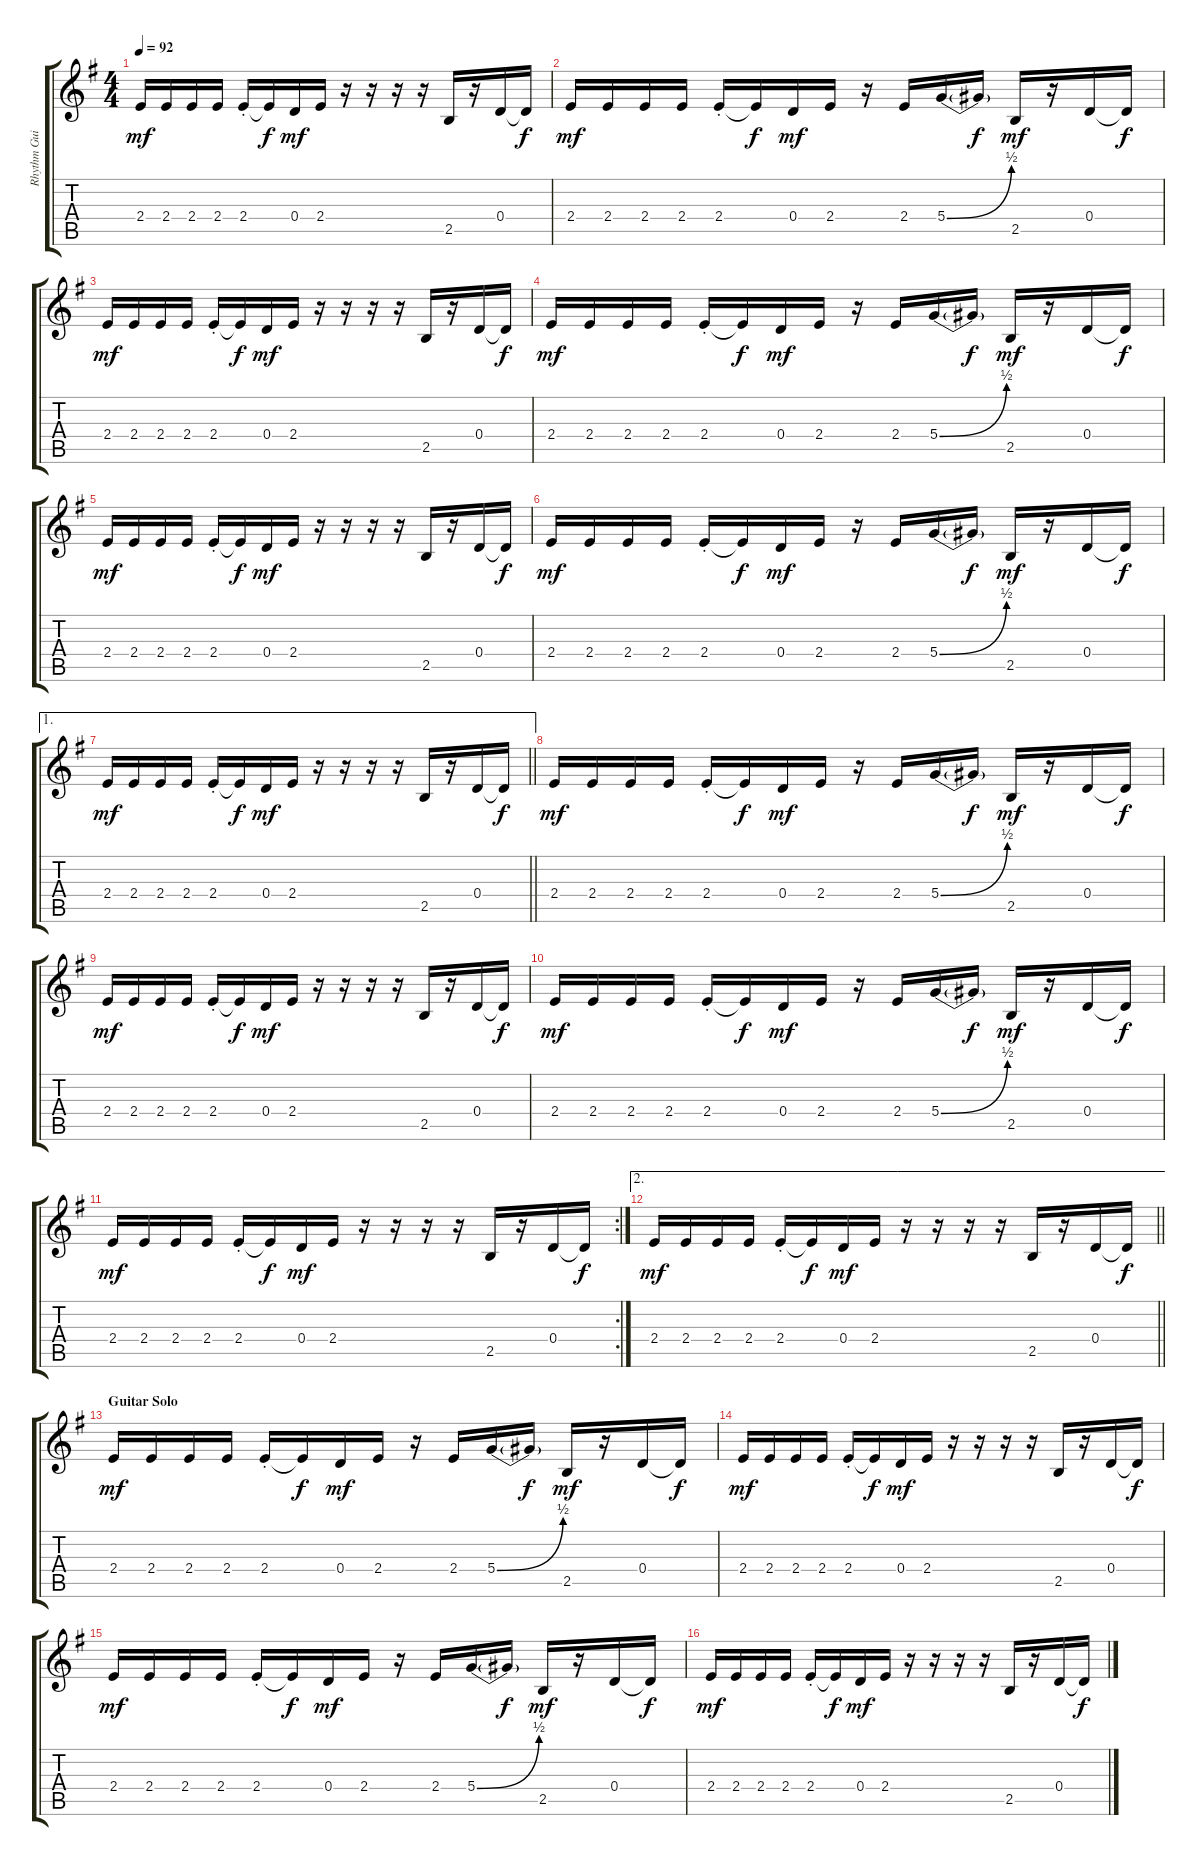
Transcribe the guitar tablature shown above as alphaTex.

\track ("Rhythm Guitar 1" "Rhythm Gui") {instrument distortionguitar}
\staff {score tabs}
\tuning (E4 B3 G3 D3 A2 E2) {hide}
\ts (4 4)
\tempo 92
\clef g2
\ks g
2.4.16{dy mf} 2.4.16 2.4.16 2.4.16 2.4{st}.16 2.4{t}.16{dy f} 0.4.16{dy mf} 2.4.16 r.16 r.16 r.16 r.16 2.5.16 r.16 0.4.16 0.4{t}.16{dy f} |
2.4.16{dy mf} 2.4.16 2.4.16 2.4.16 2.4{st}.16 2.4{t}.16{dy f} 0.4.16{dy mf} 2.4.16 r.16 2.4.16 5.4{be (bend 0 0 60 2)}.16 5.4{t}.16{dy f} 2.5.16{dy mf} r.16 0.4.16 0.4{t}.16{dy f} |
2.4.16{dy mf} 2.4.16 2.4.16 2.4.16 2.4{st}.16 2.4{t}.16{dy f} 0.4.16{dy mf} 2.4.16 r.16 r.16 r.16 r.16 2.5.16 r.16 0.4.16 0.4{t}.16{dy f} |
2.4.16{dy mf} 2.4.16 2.4.16 2.4.16 2.4{st}.16 2.4{t}.16{dy f} 0.4.16{dy mf} 2.4.16 r.16 2.4.16 5.4{be (bend 0 0 60 2)}.16 5.4{t}.16{dy f} 2.5.16{dy mf} r.16 0.4.16 0.4{t}.16{dy f} |
2.4.16{dy mf} 2.4.16 2.4.16 2.4.16 2.4{st}.16 2.4{t}.16{dy f} 0.4.16{dy mf} 2.4.16 r.16 r.16 r.16 r.16 2.5.16 r.16 0.4.16 0.4{t}.16{dy f} |
2.4.16{dy mf} 2.4.16 2.4.16 2.4.16 2.4{st}.16 2.4{t}.16{dy f} 0.4.16{dy mf} 2.4.16 r.16 2.4.16 5.4{be (bend 0 0 60 2)}.16 5.4{t}.16{dy f} 2.5.16{dy mf} r.16 0.4.16 0.4{t}.16{dy f} |
\ae 1
\barLineRight lightlight
2.4.16{dy mf} 2.4.16 2.4.16 2.4.16 2.4{st}.16 2.4{t}.16{dy f} 0.4.16{dy mf} 2.4.16 r.16 r.16 r.16 r.16 2.5.16 r.16 0.4.16 0.4{t}.16{dy f} |
2.4.16{dy mf} 2.4.16 2.4.16 2.4.16 2.4{st}.16 2.4{t}.16{dy f} 0.4.16{dy mf} 2.4.16 r.16 2.4.16 5.4{be (bend 0 0 60 2)}.16 5.4{t}.16{dy f} 2.5.16{dy mf} r.16 0.4.16 0.4{t}.16{dy f} |
2.4.16{dy mf} 2.4.16 2.4.16 2.4.16 2.4{st}.16 2.4{t}.16{dy f} 0.4.16{dy mf} 2.4.16 r.16 r.16 r.16 r.16 2.5.16 r.16 0.4.16 0.4{t}.16{dy f} |
2.4.16{dy mf} 2.4.16 2.4.16 2.4.16 2.4{st}.16 2.4{t}.16{dy f} 0.4.16{dy mf} 2.4.16 r.16 2.4.16 5.4{be (bend 0 0 60 2)}.16 5.4{t}.16{dy f} 2.5.16{dy mf} r.16 0.4.16 0.4{t}.16{dy f} |
\rc 2
2.4.16{dy mf} 2.4.16 2.4.16 2.4.16 2.4{st}.16 2.4{t}.16{dy f} 0.4.16{dy mf} 2.4.16 r.16 r.16 r.16 r.16 2.5.16 r.16 0.4.16 0.4{t}.16{dy f} |
\ae 2
\barLineRight lightlight
2.4.16{dy mf} 2.4.16 2.4.16 2.4.16 2.4{st}.16 2.4{t}.16{dy f} 0.4.16{dy mf} 2.4.16 r.16 r.16 r.16 r.16 2.5.16 r.16 0.4.16 0.4{t}.16{dy f} |
\section ("" "Guitar Solo")
2.4.16{dy mf} 2.4.16 2.4.16 2.4.16 2.4{st}.16 2.4{t}.16{dy f} 0.4.16{dy mf} 2.4.16 r.16 2.4.16 5.4{be (bend 0 0 60 2)}.16 5.4{t}.16{dy f} 2.5.16{dy mf} r.16 0.4.16 0.4{t}.16{dy f} |
2.4.16{dy mf} 2.4.16 2.4.16 2.4.16 2.4{st}.16 2.4{t}.16{dy f} 0.4.16{dy mf} 2.4.16 r.16 r.16 r.16 r.16 2.5.16 r.16 0.4.16 0.4{t}.16{dy f} |
2.4.16{dy mf} 2.4.16 2.4.16 2.4.16 2.4{st}.16 2.4{t}.16{dy f} 0.4.16{dy mf} 2.4.16 r.16 2.4.16 5.4{be (bend 0 0 60 2)}.16 5.4{t}.16{dy f} 2.5.16{dy mf} r.16 0.4.16 0.4{t}.16{dy f} |
2.4.16{dy mf} 2.4.16 2.4.16 2.4.16 2.4{st}.16 2.4{t}.16{dy f} 0.4.16{dy mf} 2.4.16 r.16 r.16 r.16 r.16 2.5.16 r.16 0.4.16 0.4{t}.16{dy f}
